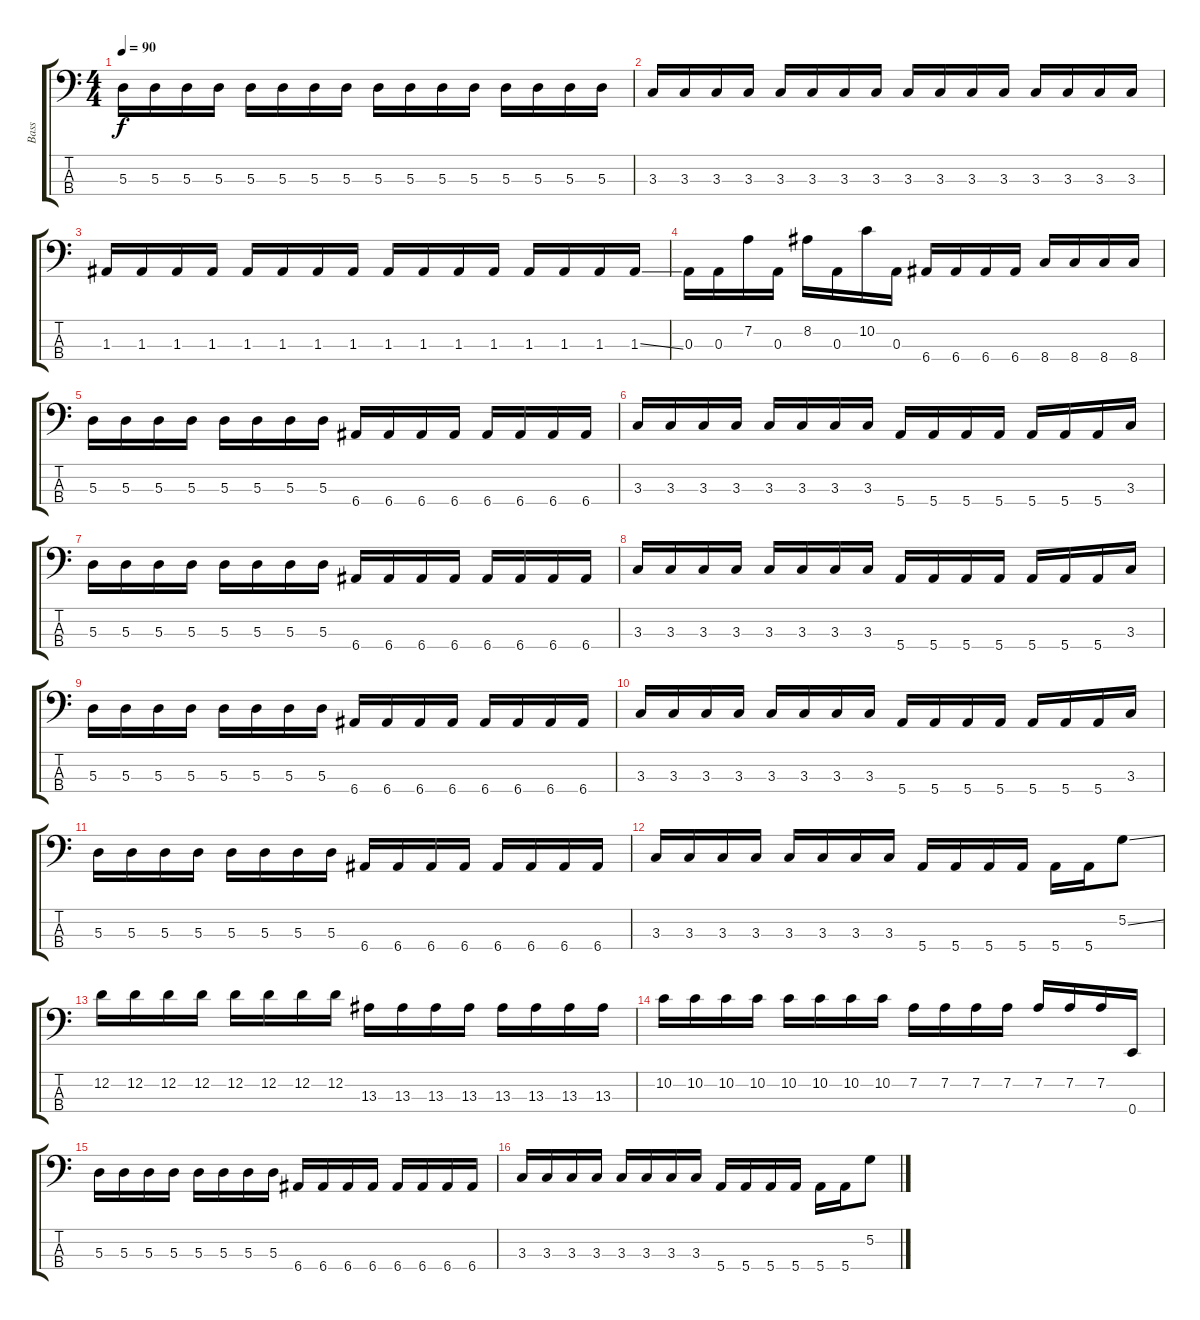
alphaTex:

\track ("Bass" "Bass") {instrument electricbasspick}
\staff {score tabs}
\tuning (G2 D2 A1 E1) {hide}
\ts (4 4)
\tempo 90
\clef f4
\ks c
5.3.16{dy f} 5.3.16 5.3.16 5.3.16 5.3.16 5.3.16 5.3.16 5.3.16 5.3.16 5.3.16 5.3.16 5.3.16 5.3.16 5.3.16 5.3.16 5.3.16 |
3.3.16 3.3.16 3.3.16 3.3.16 3.3.16 3.3.16 3.3.16 3.3.16 3.3.16 3.3.16 3.3.16 3.3.16 3.3.16 3.3.16 3.3.16 3.3.16 |
1.3.16 1.3.16 1.3.16 1.3.16 1.3.16 1.3.16 1.3.16 1.3.16 1.3.16 1.3.16 1.3.16 1.3.16 1.3.16 1.3.16 1.3.16 1.3{ss}.16 |
0.3.16 0.3.16 7.2.16 0.3.16 8.2.16 0.3.16 10.2.16 0.3.16 6.4.16 6.4.16 6.4.16 6.4.16 8.4.16 8.4.16 8.4.16 8.4.16 |
5.3.16 5.3.16 5.3.16 5.3.16 5.3.16 5.3.16 5.3.16 5.3.16 6.4.16 6.4.16 6.4.16 6.4.16 6.4.16 6.4.16 6.4.16 6.4.16 |
3.3.16 3.3.16 3.3.16 3.3.16 3.3.16 3.3.16 3.3.16 3.3.16 5.4.16 5.4.16 5.4.16 5.4.16 5.4.16 5.4.16 5.4.16 3.3.16 |
5.3.16 5.3.16 5.3.16 5.3.16 5.3.16 5.3.16 5.3.16 5.3.16 6.4.16 6.4.16 6.4.16 6.4.16 6.4.16 6.4.16 6.4.16 6.4.16 |
3.3.16 3.3.16 3.3.16 3.3.16 3.3.16 3.3.16 3.3.16 3.3.16 5.4.16 5.4.16 5.4.16 5.4.16 5.4.16 5.4.16 5.4.16 3.3.16 |
5.3.16 5.3.16 5.3.16 5.3.16 5.3.16 5.3.16 5.3.16 5.3.16 6.4.16 6.4.16 6.4.16 6.4.16 6.4.16 6.4.16 6.4.16 6.4.16 |
3.3.16 3.3.16 3.3.16 3.3.16 3.3.16 3.3.16 3.3.16 3.3.16 5.4.16 5.4.16 5.4.16 5.4.16 5.4.16 5.4.16 5.4.16 3.3.16 |
5.3.16 5.3.16 5.3.16 5.3.16 5.3.16 5.3.16 5.3.16 5.3.16 6.4.16 6.4.16 6.4.16 6.4.16 6.4.16 6.4.16 6.4.16 6.4.16 |
3.3.16 3.3.16 3.3.16 3.3.16 3.3.16 3.3.16 3.3.16 3.3.16 5.4.16 5.4.16 5.4.16 5.4.16 5.4.16 5.4.16 5.2{ss}.8 |
12.2.16 12.2.16 12.2.16 12.2.16 12.2.16 12.2.16 12.2.16 12.2.16 13.3.16 13.3.16 13.3.16 13.3.16 13.3.16 13.3.16 13.3.16 13.3.16 |
10.2.16 10.2.16 10.2.16 10.2.16 10.2.16 10.2.16 10.2.16 10.2.16 7.2.16 7.2.16 7.2.16 7.2.16 7.2.16 7.2.16 7.2.16 0.4.16 |
5.3.16 5.3.16 5.3.16 5.3.16 5.3.16 5.3.16 5.3.16 5.3.16 6.4.16 6.4.16 6.4.16 6.4.16 6.4.16 6.4.16 6.4.16 6.4.16 |
3.3.16 3.3.16 3.3.16 3.3.16 3.3.16 3.3.16 3.3.16 3.3.16 5.4.16 5.4.16 5.4.16 5.4.16 5.4.16 5.4.16 5.2.8
